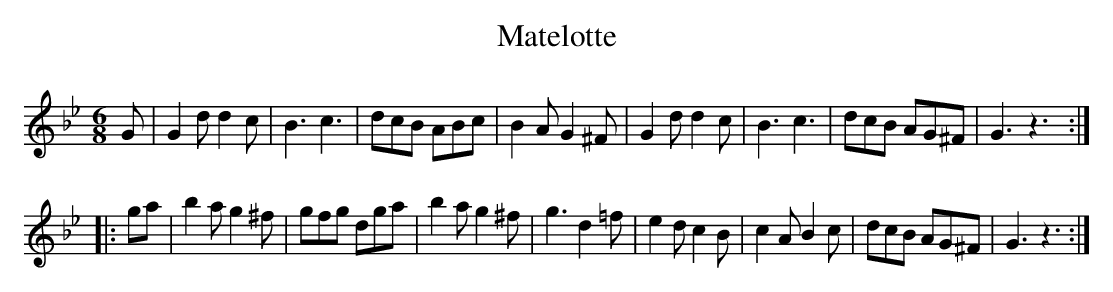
X:1
T:Matelotte
K:Gmin
M:6/8
L:1/8
G|G2 d d2 c|B3 c3|dcB ABc|B2 A G2 ^F|G2 d d2 c|B3 c3|dcB AG^F|G3 z3:|
|:ga|b2 a g2 ^f|gfg dga|b2 a g2 ^f|g3 d2 =f|e2 d c2 B|c2 A B2 c|dcB AG^F|G3 z3:|]
